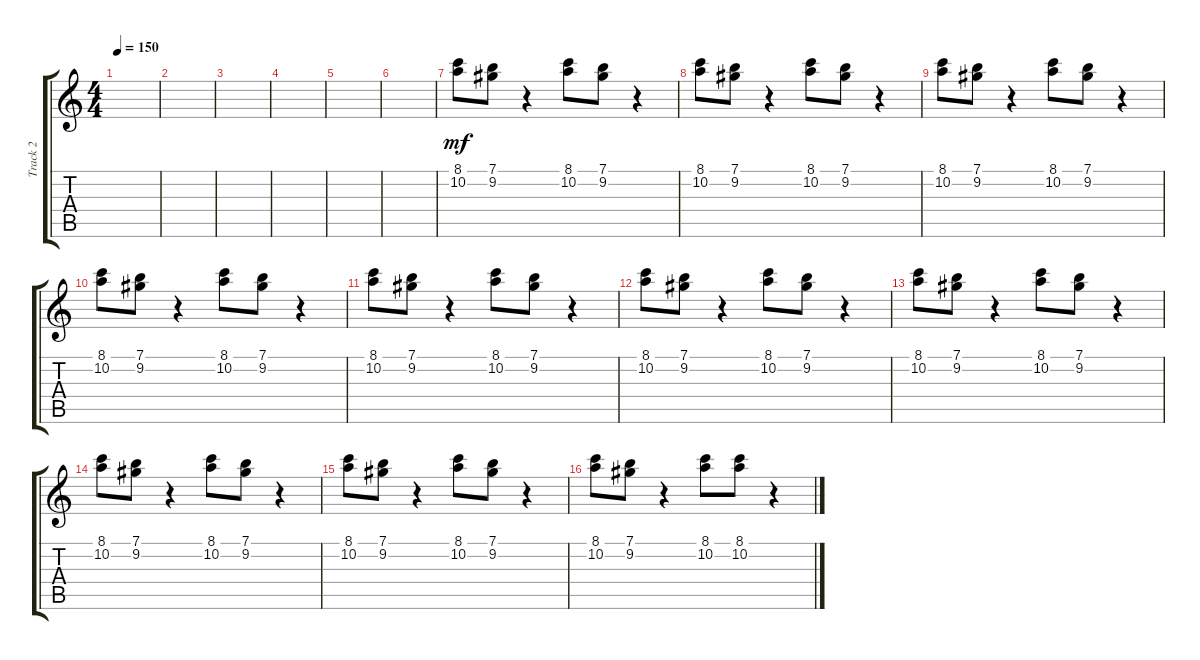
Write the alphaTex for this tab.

\track ("Track 2" "Track 2") {instrument distortionguitar}
\staff {score tabs}
\tuning (E4 B3 G3 D3 A2 E2) {hide}
\ts (4 4)
\tempo 150
\clef g2
\ks c
|
|
|
|
|
|
(8.1 10.2).8{dy mf} (7.1 9.2).8 r.4 (8.1 10.2).8 (7.1 9.2).8 r.4 |
(8.1 10.2).8 (7.1 9.2).8 r.4 (8.1 10.2).8 (7.1 9.2).8 r.4 |
(8.1 10.2).8 (7.1 9.2).8 r.4 (8.1 10.2).8 (7.1 9.2).8 r.4 |
(8.1 10.2).8 (7.1 9.2).8 r.4 (8.1 10.2).8 (7.1 9.2).8 r.4 |
(8.1 10.2).8 (7.1 9.2).8 r.4 (8.1 10.2).8 (7.1 9.2).8 r.4 |
(8.1 10.2).8 (7.1 9.2).8 r.4 (8.1 10.2).8 (7.1 9.2).8 r.4 |
(8.1 10.2).8 (7.1 9.2).8 r.4 (8.1 10.2).8 (7.1 9.2).8 r.4 |
(8.1 10.2).8 (7.1 9.2).8 r.4 (8.1 10.2).8 (7.1 9.2).8 r.4 |
(8.1 10.2).8 (7.1 9.2).8 r.4 (8.1 10.2).8 (7.1 9.2).8 r.4 |
(8.1 10.2).8 (7.1 9.2).8 r.4 (8.1 10.2).8 (8.1 10.2).8 r.4
